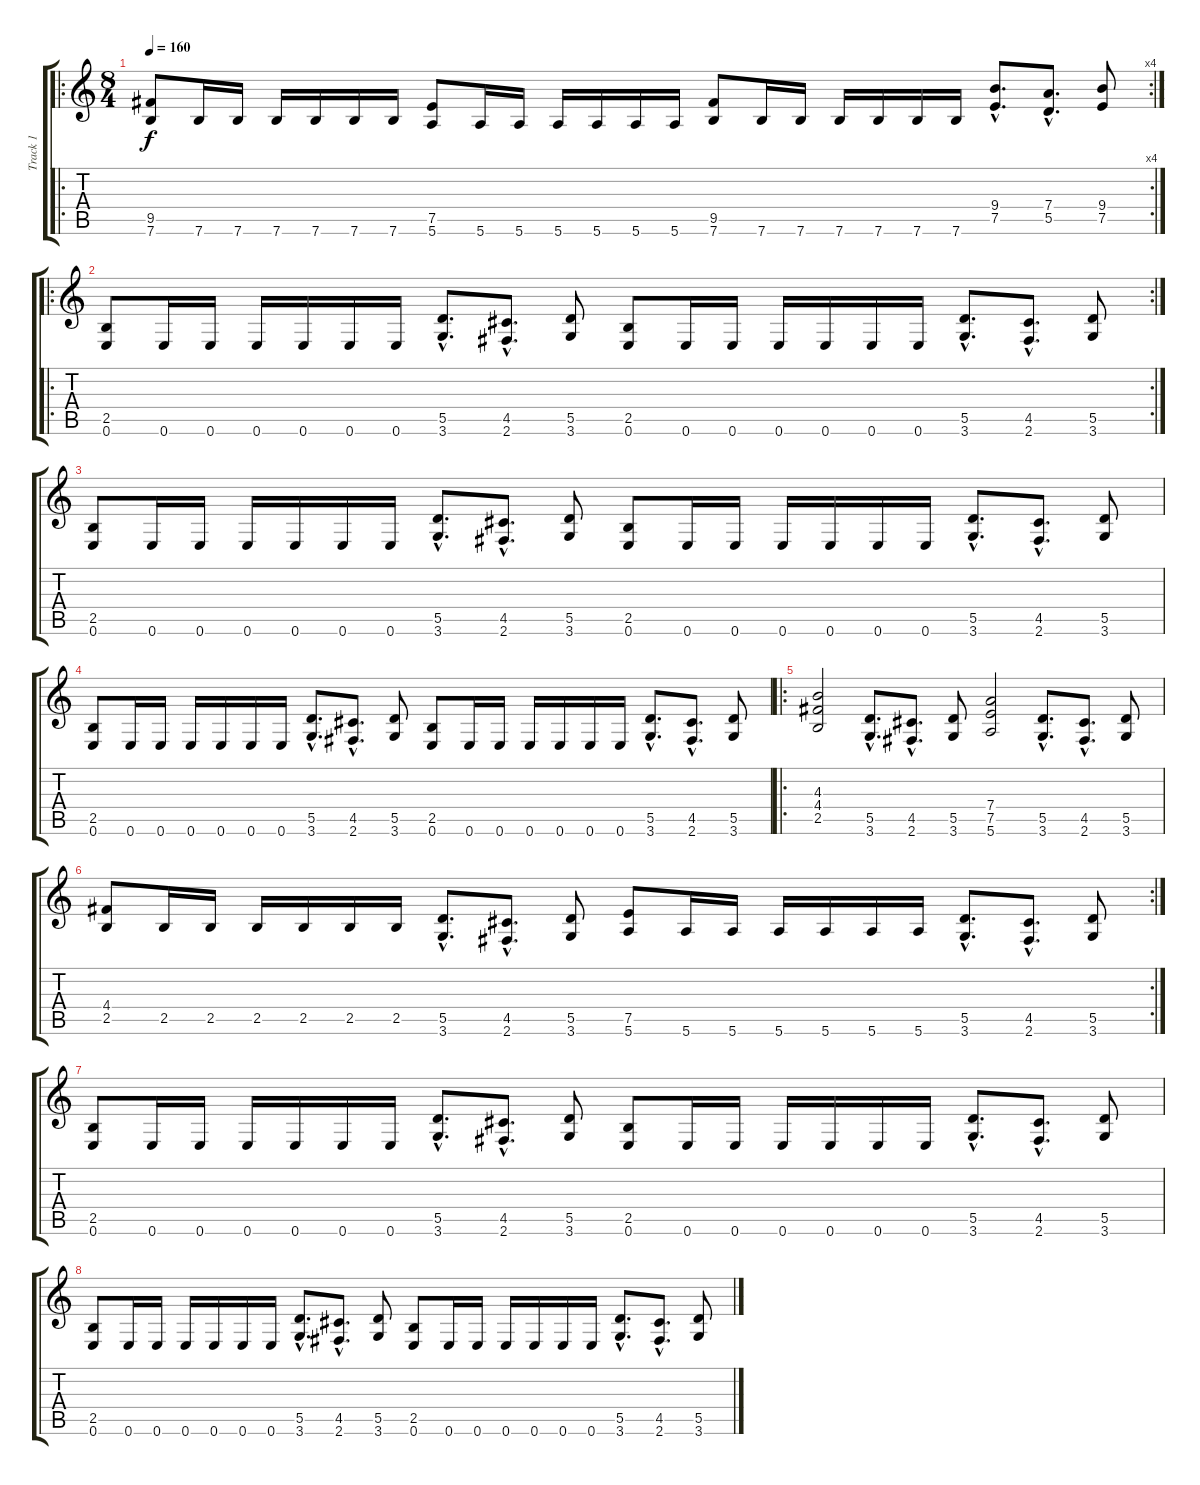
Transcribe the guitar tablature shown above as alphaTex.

\track ("Track 1" "Track 1") {instrument distortionguitar}
\staff {score tabs}
\tuning (E4 B3 G3 D3 A2 E2) {hide}
\ro
\rc 4
\ts (8 4)
\tempo 160
\clef g2
\ks c
(9.5 7.6).8{dy f instrument distortionguitar} 7.6.16 7.6.16 7.6.16 7.6.16 7.6.16 7.6.16 (7.5 5.6).8 5.6.16 5.6.16 5.6.16 5.6.16 5.6.16 5.6.16 (9.5 7.6).8 7.6.16 7.6.16 7.6.16 7.6.16 7.6.16 7.6.16 (9.4{hac} 7.5{hac}).8{d} (7.4{hac} 5.5{hac}).8{d} (9.4 7.5).8 |
\ro
\rc 2
(2.5 0.6).8 0.6.16 0.6.16 0.6.16 0.6.16 0.6.16 0.6.16 (5.5{hac} 3.6{hac}).8{d} (4.5{hac} 2.6{hac}).8{d} (5.5 3.6).8 (2.5 0.6).8 0.6.16 0.6.16 0.6.16 0.6.16 0.6.16 0.6.16 (5.5{hac} 3.6{hac}).8{d} (4.5{hac} 2.6{hac}).8{d} (5.5 3.6).8 |
(2.5 0.6).8 0.6.16 0.6.16 0.6.16 0.6.16 0.6.16 0.6.16 (5.5{hac} 3.6{hac}).8{d} (4.5{hac} 2.6{hac}).8{d} (5.5 3.6).8 (2.5 0.6).8 0.6.16 0.6.16 0.6.16 0.6.16 0.6.16 0.6.16 (5.5{hac} 3.6{hac}).8{d} (4.5{hac} 2.6{hac}).8{d} (5.5 3.6).8 |
(2.5 0.6).8 0.6.16 0.6.16 0.6.16 0.6.16 0.6.16 0.6.16 (5.5{hac} 3.6{hac}).8{d} (4.5{hac} 2.6{hac}).8{d} (5.5 3.6).8 (2.5 0.6).8 0.6.16 0.6.16 0.6.16 0.6.16 0.6.16 0.6.16 (5.5{hac} 3.6{hac}).8{d} (4.5{hac} 2.6{hac}).8{d} (5.5 3.6).8 |
\ro
(4.3 4.4 2.5).2 (5.5{hac} 3.6{hac}).8{d} (4.5{hac} 2.6{hac}).8{d} (5.5 3.6).8 (7.4 7.5 5.6).2 (5.5{hac} 3.6{hac}).8{d} (4.5{hac} 2.6{hac}).8{d} (5.5 3.6).8 |
\rc 2
(4.4 2.5).8 2.5.16 2.5.16 2.5.16 2.5.16 2.5.16 2.5.16 (5.5{hac} 3.6{hac}).8{d} (4.5{hac} 2.6{hac}).8{d} (5.5 3.6).8 (7.5 5.6).8 5.6.16 5.6.16 5.6.16 5.6.16 5.6.16 5.6.16 (5.5{hac} 3.6{hac}).8{d} (4.5{hac} 2.6{hac}).8{d} (5.5 3.6).8 |
(2.5 0.6).8 0.6.16 0.6.16 0.6.16 0.6.16 0.6.16 0.6.16 (5.5{hac} 3.6{hac}).8{d} (4.5{hac} 2.6{hac}).8{d} (5.5 3.6).8 (2.5 0.6).8 0.6.16 0.6.16 0.6.16 0.6.16 0.6.16 0.6.16 (5.5{hac} 3.6{hac}).8{d} (4.5{hac} 2.6{hac}).8{d} (5.5 3.6).8 |
(2.5 0.6).8 0.6.16 0.6.16 0.6.16 0.6.16 0.6.16 0.6.16 (5.5{hac} 3.6{hac}).8{d} (4.5{hac} 2.6{hac}).8{d} (5.5 3.6).8 (2.5 0.6).8 0.6.16 0.6.16 0.6.16 0.6.16 0.6.16 0.6.16 (5.5{hac} 3.6{hac}).8{d} (4.5{hac} 2.6{hac}).8{d} (5.5 3.6).8
